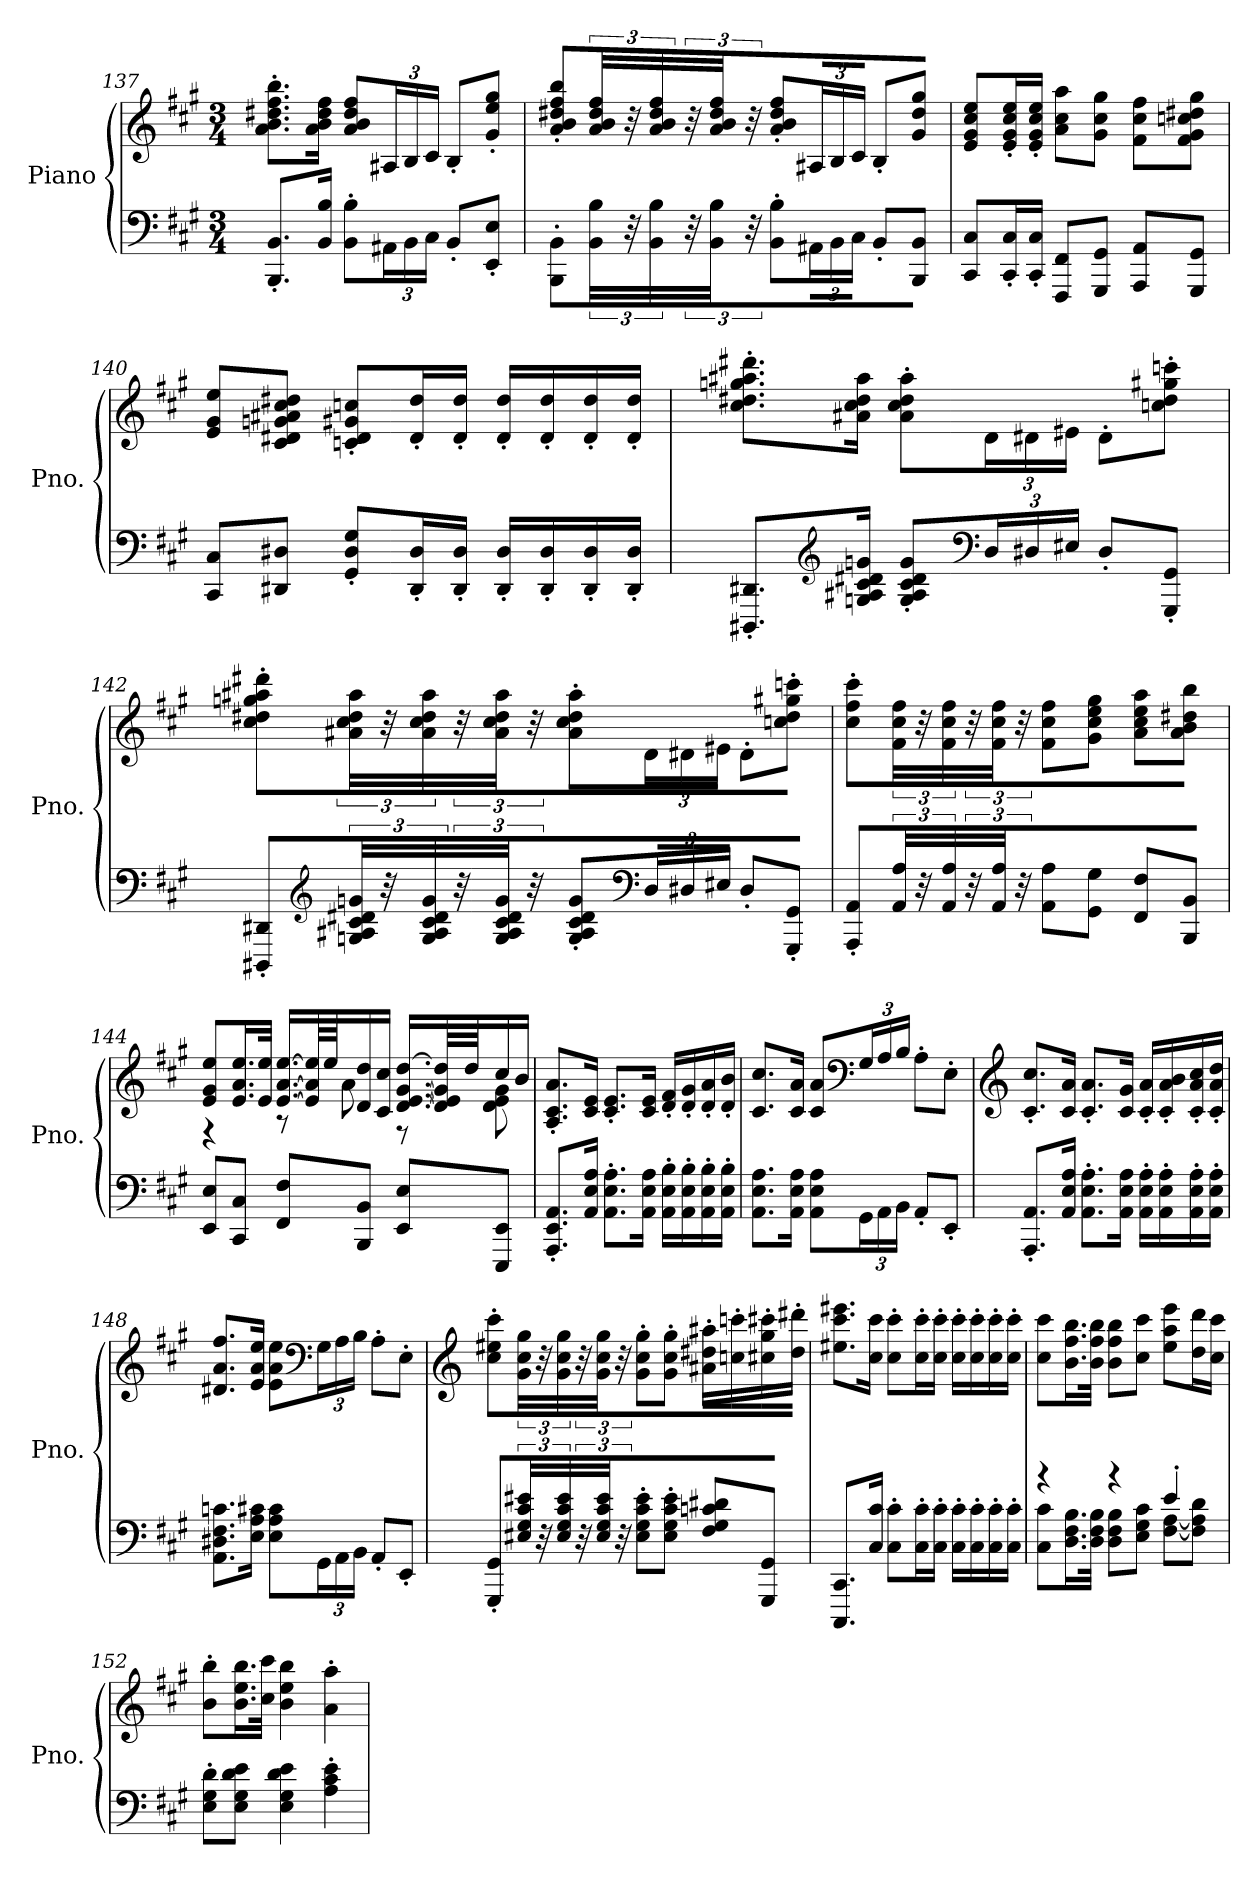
**kern	**kern
*part1	*part1
*staff2	*staff1
*I"Piano	*
*I'Pno.	*
*clefF4	*clefG2
*k[f#c#g#]	*k[f#c#g#]
*M3/4	*M3/4
=137	=137
8.BBB/' 8.BB/'L	8.a\' 8.b\' 8.dd#X\' 8.ff#\' 8.bb\'L
16BB/ 16B/Jk	16a\ 16b\ 16dd#\ 16ff#\Jk
8BB\' 8B\'L	8a/ 8b/ 8dd#/ 8ff#/L
*Xbrackettup	*Xbrackettup
24AA#X\L	24A#X/L
24BB\	24B/
24C#\JJ	24c#/JJ
8BB'/L	8B'/L
8EE/' 8E/'J	8g#/' 8ee/' 8gg#/'J
!!LO:PB:g=z
=138	=138
8BBB/' 8BB/'L	8a\' 8b\' 8dd#X\' 8ff#\' 8bb\'L
*brackettup	*brackettup
48BB/ 48B/Jkk	48a\ 48b\ 48dd#\ 48ff#\Jkk
48r	48r
48BB\ 48B\	48a\ 48b\ 48dd#\ 48ff#\
48r	48r
48BB\ 48B\	48a\ 48b\ 48dd#\ 48ff#\
48r	48r
8BB\' 8B\'L	8a/' 8b/' 8dd#/' 8ff#/'L
*Xbrackettup	*Xbrackettup
24AA#X\L	24A#X/L
24BB\	24B/
24C#\JJ	24c#/JJ
8BB'/L	8B'/L
8BBB/ 8BB/J	8g#/ 8dd#/ 8gg#/J
=139	=139
8CC#/ 8C#/L	8e/ 8g#/ 8cc#/ 8ee/L
16CC#/' 16C#/'L	16e/' 16g#/' 16cc#/' 16ee/'L
16CC#/' 16C#/'JJ	16e/' 16g#/' 16cc#/' 16ee/'JJ
8FFF#/ 8FF#/L	8a\ 8cc#\ 8aa\L
8GGG#/ 8GG#/J	8g#\ 8cc#\ 8gg#\J
8AAA/ 8AA/L	8f#\ 8cc#\ 8ff#\L
8GGG#/ 8GG#/J	8f#\ 8g#\ 8ccn\ 8dd#X\ 8gg#\J
!!LO:LB:g=z
=140	=140
8CC#/ 8C#/L	8e/ 8g#/ 8ee/L
8DD#X/ 8D#X/J	8c#/ 8d#X/ 8gn/ 8a#X/ 8cc#/ 8dd#X/J
8GG#/' 8D#/' 8G#/'L	8cn/' 8d#/' 8g#X/' 8ccn/'L
16DD#/' 16D#/'L	16d#/' 16dd#/'L
16DD#/' 16D#/'JJ	16d#/' 16dd#/'JJ
16DD#/' 16D#/'LL	16d#/' 16dd#/'LL
16DD#/' 16D#/'	16d#/' 16dd#/'
16DD#/' 16D#/'	16d#/' 16dd#/'
16DD#/' 16D#/'JJ	16d#/' 16dd#/'JJ
=141	=141
8.DDD#X/' 8.DD#X/'L	8.cc#\' 8.dd#X\' 8.ggn\' 8.aa#X\' 8.ddd#X\'L
*clefG2	*
16Gn/ 16A#X/ 16c#/ 16d#X/ 16gn/Jk	16a#X\ 16cc#\ 16dd#\ 16aa#\Jk
8G/' 8A#/' 8c#/' 8d#/' 8g/'L	8a#\' 8cc#\' 8dd#\' 8aa#\'L
*clefF4	*
24D/L	24d\L
24D#X/	24d#X\
24E#X/JJ	24e#X\JJ
8D#'/L	8d#'\L
8GGG#/' 8GG#/'J	8ccn\' 8dd#\' 8gg#X\' 8cccn\'J
!!LO:LB:g=z
=142	=142
8DDD#X/' 8DD#X/'L	8cc#\' 8dd#X\' 8ggn\' 8aa#X\' 8ddd#X\'L
*clefG2	*
*brackettup	*brackettup
48Gn/ 48A#X/ 48c#/ 48d#X/ 48gn/Jkk	48a#X\ 48cc#\ 48dd#\ 48aa#\Jkk
48r	48r
48G/ 48A#/ 48c#/ 48d#/ 48g/	48a#\ 48cc#\ 48dd#\ 48aa#\
48r	48r
48G/ 48A#/ 48c#/ 48d#/ 48g/	48a#\ 48cc#\ 48dd#\ 48aa#\
48r	48r
8G/' 8A#/' 8c#/' 8d#/' 8g/'L	8a#\' 8cc#\' 8dd#\' 8aa#\'L
*clefF4	*
*Xbrackettup	*Xbrackettup
24D/L	24d\L
24D#X/	24d#X\
24E#X/JJ	24e#X\JJ
8D#'/L	8d#'\L
8GGG#/' 8GG#/'J	8ccn\' 8dd#\' 8gg#X\' 8cccn\'J
=143	=143
8AAA/' 8AA/'L	8cc#\' 8ff#\' 8ccc#\'L
*brackettup	*brackettup
48AA/ 48A/Jkk	48f#\ 48cc#\ 48ff#\Jkk
48r	48r
48AA\ 48A\	48f#\ 48cc#\ 48ff#\
48r	48r
48AA\ 48A\	48f#\ 48cc#\ 48ff#\
48r	48r
8AA\ 8A\L	8f#\ 8cc#\ 8ff#\L
8GG#\ 8G#\J	8g#\ 8cc#\ 8ee\ 8gg#\J
8FF#/ 8F#/L	8a\ 8cc#\ 8ee\ 8aa\L
8BBB/ 8BB/J	8a\ 8b\ 8dd#X\ 8bb\J
!!LO:LB:g=z
=144	=144
*	*^
8EE/ 8E/L	8e/ 8g#/ 8ee/L	4r
8CC#/ 8C#/J	16.e/ 16.a/ 16.ee/L	.
.	32e/ 32ee/JJk	.
8FF#/ 8F#/L	[16.e/ [16.a/ [16.ee/LL	8r
.	64e/] 64a/] 64ee/]LL	.
.	64ee/JJ	.
*	*MM80	*
8BBB/ 8BB/J	16d/ 16dd/	8a\
.	16c#/ 16cc#/JJ	.
8EE/ 8E/L	[16.d/ [16.e/ [16.g#/ [16.dd/LL	8r
.	64d/] 64e/] 64g#/] 64dd/]LL	.
.	64dd/JJ	.
8EEE/ 8EE/J	16cc#/	8d\ 8e\ 8g#\
.	16b/JJ	.
*	*v	*v
=145	=145
*	*MM90
8.AAA/' 8.EE/' 8.AA/'L	8.A/' 8.c#/' 8.a/'L
16AA/ 16E/ 16A/Jk	16c#/ 16e/Jk
8.AA\' 8.E\' 8.A\'L	8.c#/' 8.e/'L
16AA\ 16E\ 16A\Jk	16c#/ 16e/Jk
16AA\' 16E\' 16B\'LL	16d/' 16f#/'LL
16AA\' 16E\' 16B\'	16d/' 16g#/'
16AA\' 16E\' 16B\'	16d/' 16a/'
16AA\' 16E\' 16B\'JJ	16d/' 16b/'JJ
=146	=146
8.AA\ 8.E\ 8.A\L	8.c#/ 8.cc#/L
16AA\ 16E\ 16A\Jk	16c#/ 16a/Jk
8AA\ 8E\ 8A\L	8c#/ 8a/L
*	*clefF4
*Xbrackettup	*Xbrackettup
24GG#\L	24G#/L
24AA\	24A/
24BB\JJ	24B/JJ
8AA'/L	8A'\L
8EE'/J	8E'\J
!!LO:LB:g=z
=147	=147
*	*clefG2
8.AAA/' 8.AA/'L	8.c#/' 8.cc#/'L
16AA/ 16E/ 16A/Jk	16c#/ 16a/Jk
8.AA\' 8.E\' 8.A\'L	8.c#/' 8.a/'L
16AA\ 16E\ 16A\Jk	16c#/ 16g#/Jk
16AA\' 16E\' 16A\'LL	16c#/' 16a/'LL
16AA\' 16E\' 16A\'	16c#/' 16a/' 16b/'
16AA\' 16E\' 16A\'	16c#/' 16a/' 16cc#/'
16AA\' 16E\' 16A\'JJ	16c#/' 16a/' 16dd/'JJ
=148	=148
8.AA\ 8.D#X\ 8.F#\ 8.cn\L	8.d#X/ 8.a/ 8.ff#/L
16E\ 16A\ 16c#X\Jk	16e/ 16a/ 16ee/Jk
8E\ 8A\ 8c#\L	8e\ 8a\ 8ee\L
*	*clefF4
24GG#\L	24G#\L
24AA\	24A\
24BB\JJ	24B\JJ
8AA'/L	8A'\L
8EE'/J	8E'\J
!!LO:LB:g=z
=149	=149
*	*clefG2
8GGG#/' 8GG#/'L	8cc#\' 8ee#X\' 8ccc#\'L
*brackettup	*brackettup
48E#X/ 48G#/ 48c#/ 48e#X/Jkk	48g#\ 48cc#\ 48gg#\Jkk
48r	48r
48E#\ 48G#\ 48c#\ 48e#\	48g#\ 48cc#\ 48gg#\
48r	48r
48E#\ 48G#\ 48c#\ 48e#\	48g#\ 48cc#\ 48gg#\
48r	48r
8E#\' 8G#\' 8c#\' 8e#\'L	8g#\' 8cc#\' 8gg#\'L
8E#\' 8G#\' 8c#\' 8e#\'J	8g#\' 8cc#\' 8gg#\'J
8F#/ 8G#/ 8cn/ 8d#X/L	16a#X\' 16dd#X\' 16aa#X\'LL
.	16ccn\' 16cccn\'
8GGG#/ 8GG#/J	16cc#X\' 16gg#\' 16ccc#X\'
.	16dd#\' 16ddd#X\'JJ
=150	=150
8.CCC#/ 8.CC#/L	8.ee#X\ 8.ccc#\ 8.eee#X\L
16C#/ 16c#/Jk	16cc#\ 16ccc#\Jk
8C#\' 8c#\'L	8cc#\' 8ccc#\'L
16C#\' 16c#\'L	16cc#\' 16ccc#\'L
16C#\' 16c#\'JJ	16cc#\' 16ccc#\'JJ
16C#\' 16c#\'LL	16cc#\' 16ccc#\'LL
16C#\' 16c#\'	16cc#\' 16ccc#\'
16C#\' 16c#\'	16cc#\' 16ccc#\'
16C#\' 16c#\'JJ	16cc#\' 16ccc#\'JJ
!!LO:PB:g=z
=151	=151
*^	*
4r	8C#\ 8c#\L	8cc#\ 8ccc#\L
.	16.D\ 16.F#\ 16.B\L	16.b\ 16.ff#\ 16.bb\L
.	32D\ 32F#\ 32B\JJk	32b\ 32ff#\ 32bb\JJk
4r	8D\ 8F#\ 8B\L	8b\ 8ff#\ 8bb\L
.	8E\ 8G#\ 8c#\J	8cc#\ 8ccc#\J
4e'/	[8F#\ [8A\L	8ee\ 8aa\ 8eee\L
.	8F#\] 8A\] 8d\J	16dd\ 16ddd\L
.	.	16cc#\ 16ccc#\JJ
*v	*v	*
=152	=152
8E\' 8G#\' 8d\'L	8b\' 8bb\'L
8E\ 8G#\ 8d\ 8e\J	16.b\ 16.ee\ 16.bb\L
.	32cc#\ 32ccc#\JJk
4E\ 4G#\ 4d\ 4e\	4b\ 4ee\ 4bb\
4A\' 4c#\' 4e\'	4a\' 4aa\'
=	=
*-	*-
